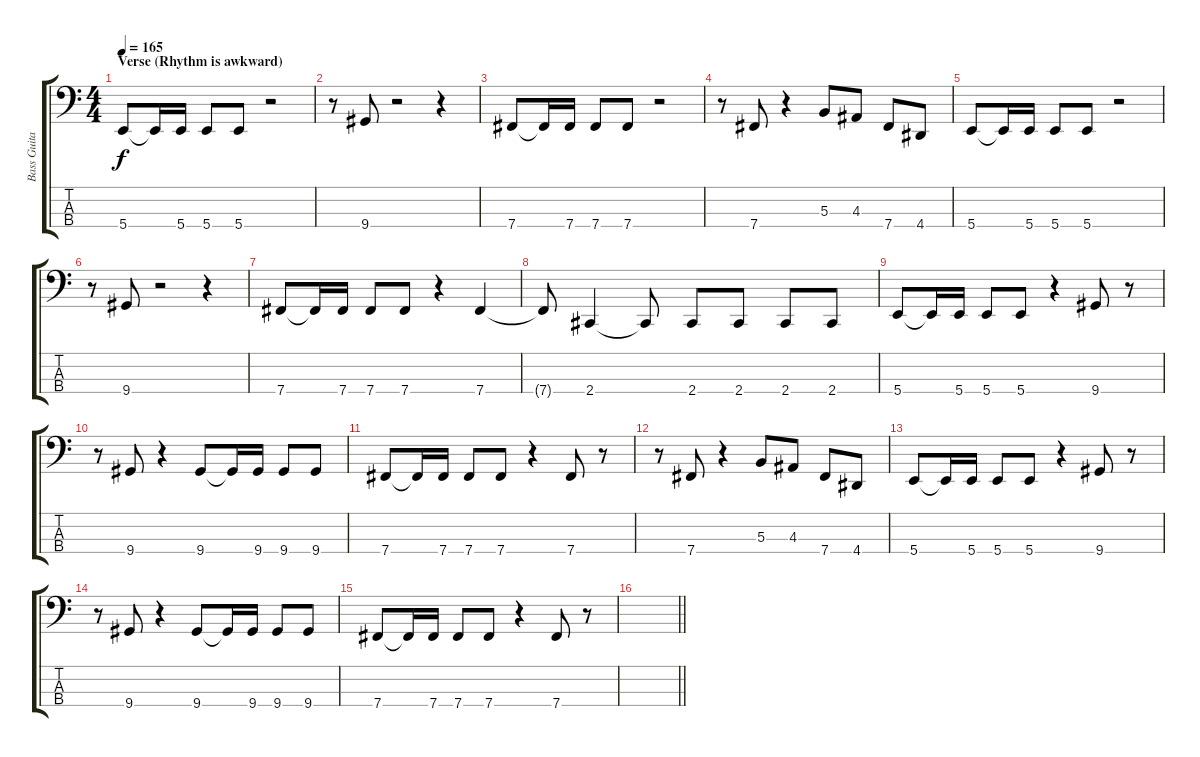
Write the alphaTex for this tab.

\track ("Bass Guitar" "Bass Guita") {instrument electricbasspick}
\staff {score tabs}
\tuning (E2 B1 Gb1 B0) {hide}
\ts (4 4)
\section ("" "Verse (Rhythm is awkward)")
\tempo 165
\clef f4
\ks c
5.4.8{dy f} 5.4{t}.16 5.4.16 5.4.8 5.4.8 r.2 |
r.8 9.4.8 r.2 r.4 |
7.4.8 7.4{t}.16 7.4.16 7.4.8 7.4.8 r.2 |
r.8 7.4.8 r.4 5.3.8 4.3.8 7.4.8 4.4.8 |
5.4.8 5.4{t}.16 5.4.16 5.4.8 5.4.8 r.2 |
r.8 9.4.8 r.2 r.4 |
7.4.8 7.4{t}.16 7.4.16 7.4.8 7.4.8 r.4 7.4.4 |
7.4{t}.8 2.4.4 2.4{t}.8 2.4.8 2.4.8 2.4.8 2.4.8 |
5.4.8 5.4{t}.16 5.4.16 5.4.8 5.4.8 r.4 9.4.8 r.8 |
r.8 9.4.8 r.4 9.4.8 9.4{t}.16 9.4.16 9.4.8 9.4.8 |
7.4.8 7.4{t}.16 7.4.16 7.4.8 7.4.8 r.4 7.4.8 r.8 |
r.8 7.4.8 r.4 5.3.8 4.3.8 7.4.8 4.4.8 |
5.4.8 5.4{t}.16 5.4.16 5.4.8 5.4.8 r.4 9.4.8 r.8 |
r.8 9.4.8 r.4 9.4.8 9.4{t}.16 9.4.16 9.4.8 9.4.8 |
7.4.8 7.4{t}.16 7.4.16 7.4.8 7.4.8 r.4 7.4.8 r.8 |
\barLineRight lightlight
